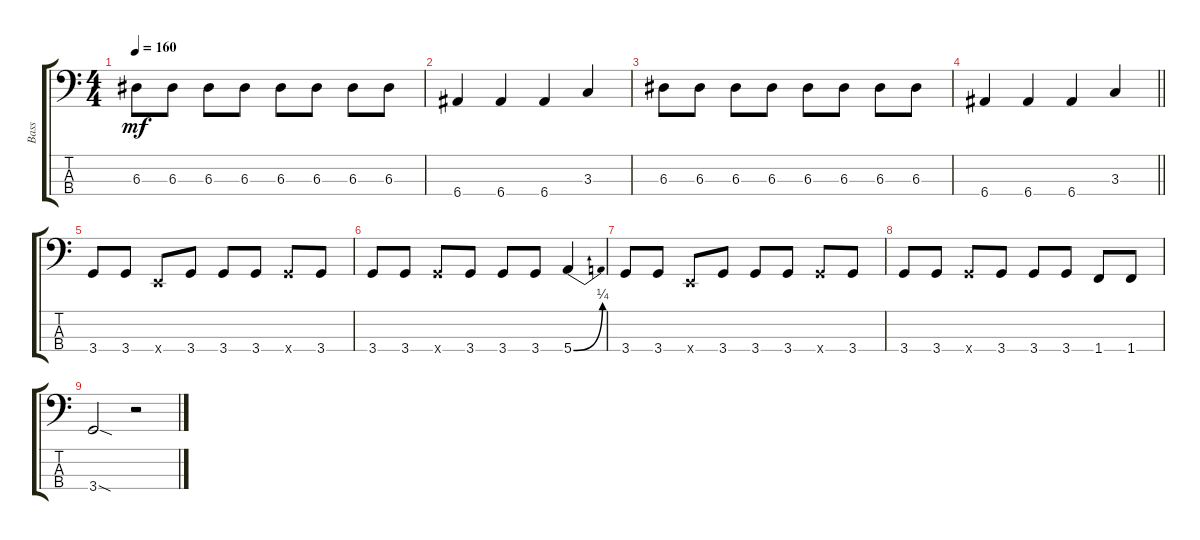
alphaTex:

\track ("Bass" "Bass") {instrument electricbassfinger}
\staff {score tabs}
\tuning (G2 D2 A1 E1) {hide}
\ts (4 4)
\tempo 160
\clef f4
\ks c
6.3.8{dy mf} 6.3.8 6.3.8 6.3.8 6.3.8 6.3.8 6.3.8 6.3.8 |
6.4.4 6.4.4 6.4.4 3.3.4 |
6.3.8 6.3.8 6.3.8 6.3.8 6.3.8 6.3.8 6.3.8 6.3.8 |
\barLineRight lightlight
6.4.4 6.4.4 6.4.4 3.3.4 |
3.4.8 3.4.8 0.4{x}.8 3.4.8 3.4.8 3.4.8 3.4{x}.8 3.4.8 |
3.4.8 3.4.8 3.4{x}.8 3.4.8 3.4.8 3.4.8 5.4{be (bend 0 0 60 1)}.4 |
3.4.8 3.4.8 0.4{x}.8 3.4.8 3.4.8 3.4.8 3.4{x}.8 3.4.8 |
3.4.8 3.4.8 3.4{x}.8 3.4.8 3.4.8 3.4.8 1.4.8 1.4.8 |
3.4{sod}.2 r.2
